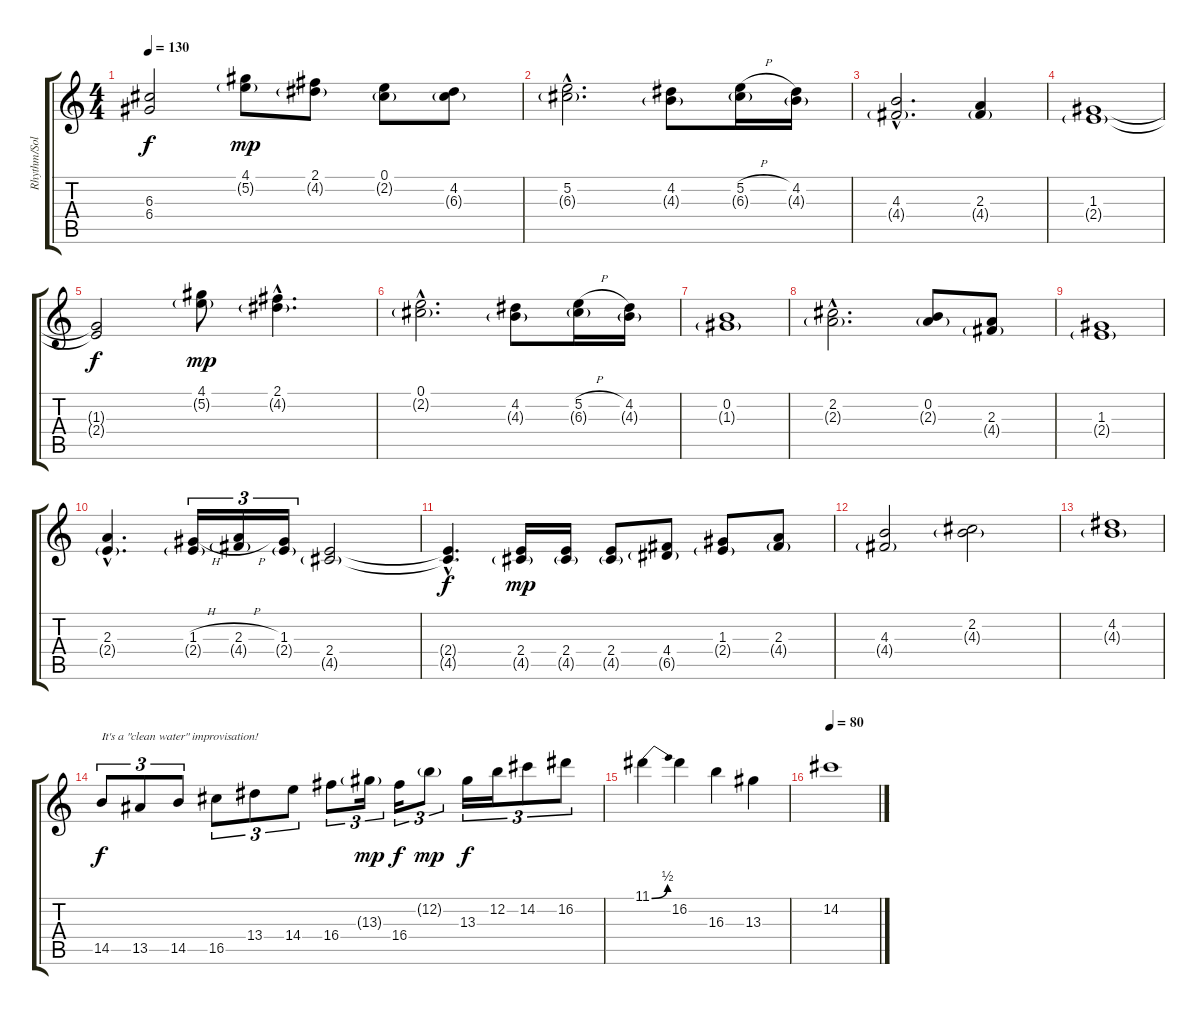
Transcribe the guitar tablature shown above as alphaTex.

\track ("Rhythm/Solo Guitar" "Rhythm/Sol") {instrument overdrivenguitar}
\staff {score tabs}
\tuning (E4 B3 G3 D3 A2 D2) {hide}
\ts (4 4)
\tempo 130
\clef g2
\ks c
(6.3{t} 6.4{t}).2{dy f} (4.1 5.2{g}).8{dy mp} (2.1 4.2{g}).8 (0.1 2.2{g}).8 (4.2 6.3{g}).8 |
(5.2{hac} 6.3{g hac}).2{d} (4.2 4.3{g}).8 (5.2{h} 6.3{g}).16 (4.2 4.3{g}).16 |
(4.3{hac} 4.4{g hac}).2{d} (2.3 4.4{g}).4 |
(1.3 2.4{g}).1 |
(1.3{t} 2.4{t}).2{dy f} (4.1 5.2{g}).8{dy mp} (2.1{hac} 4.2{g hac}).4{d} |
(0.1{hac} 2.2{g hac}).2{d} (4.2 4.3{g}).8 (5.2{h} 6.3{g}).16 (4.2 4.3{g}).16 |
(0.2 1.3{g}).1 |
(2.2{hac} 2.3{g hac}).2{d} (0.2 2.3{g}).8 (2.3 4.4{g}).8 |
(1.3 2.4{g}).1 |
(2.3{hac} 2.4{g hac}).4{d} (1.3{h} 2.4{g}).16{tu (3 2)} (2.3{h} 4.4{g}).16{tu (3 2)} (1.3 2.4{g}).16{tu (3 2)} (2.4 4.5{g}).2 |
(2.4{hac t} 4.5{hac t}).4{d dy f} (2.4 4.5{g}).16{dy mp} (2.4 4.5{g}).16 (2.4 4.5{g}).8 (4.4 6.5{g}).8 (1.3 2.4{g}).8 (2.3 4.4{g}).8 |
(4.3 4.4{g}).2 (2.2 4.3{g}).2 |
(4.2 4.3{g}).1 |
14.5.8{tu (3 2) txt "It's a \"clean water\" improvisation!" dy f} 13.5.8{tu (3 2)} 14.5.8{tu (3 2)} 16.5.8{tu (3 2)} 13.4.8{tu (3 2)} 14.4.8{tu (3 2)} 16.4.8{tu (3 2)} 13.3{g}.16{tu (3 2) dy mp} 16.4.16{tu (3 2) dy f} 12.2{g}.8{tu (3 2) dy mp} 13.3.16{tu (3 2) dy f} 12.2.16{tu (3 2)} 14.2.8{tu (3 2)} 16.2.8{tu (3 2)} |
11.1{be (bend 0 0 60 2)}.4 16.2.4 16.3.4 13.3.4 |
\tempo 80
14.2.1{volume 8}
